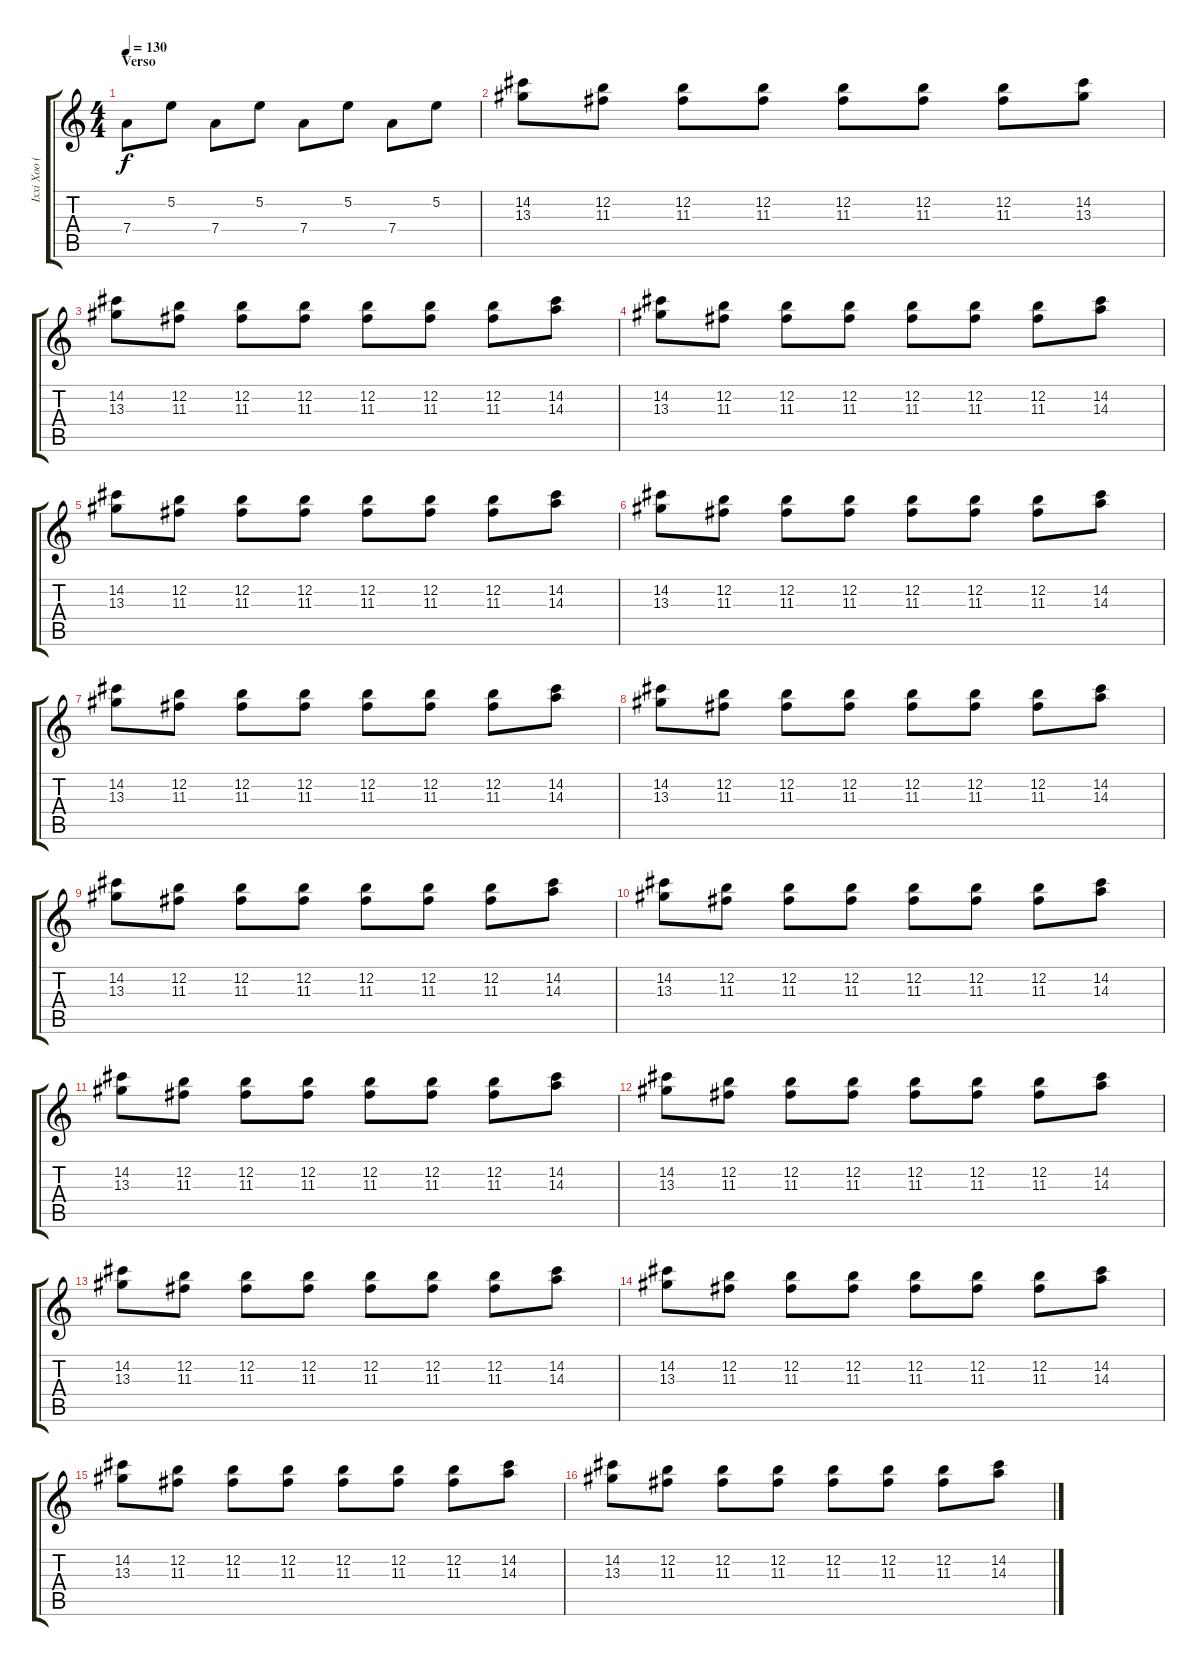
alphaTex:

\track ("Ixxi Xoo (guitarra)" "Ixxi Xoo (") {instrument electricguitarjazz}
\staff {score tabs}
\tuning (E4 B3 G3 D3 A2 E2) {hide}
\ts (4 4)
\section ("" "Verso")
\tempo 130
\clef g2
\ks c
7.4.8{dy f} 5.2.8 7.4.8 5.2.8 7.4.8 5.2.8 7.4.8 5.2.8 |
(14.2 13.3).8{volume 9 instrument electricguitarjazz} (12.2 11.3).8 (12.2 11.3).8 (12.2 11.3).8 (12.2 11.3).8 (12.2 11.3).8 (12.2 11.3).8 (14.2 13.3).8 |
(14.2 13.3).8 (12.2 11.3).8 (12.2 11.3).8 (12.2 11.3).8 (12.2 11.3).8 (12.2 11.3).8 (12.2 11.3).8 (14.2 14.3).8 |
(14.2 13.3).8 (12.2 11.3).8 (12.2 11.3).8 (12.2 11.3).8 (12.2 11.3).8 (12.2 11.3).8 (12.2 11.3).8 (14.2 14.3).8 |
(14.2 13.3).8 (12.2 11.3).8 (12.2 11.3).8 (12.2 11.3).8 (12.2 11.3).8 (12.2 11.3).8 (12.2 11.3).8 (14.2 14.3).8 |
(14.2 13.3).8 (12.2 11.3).8 (12.2 11.3).8 (12.2 11.3).8 (12.2 11.3).8 (12.2 11.3).8 (12.2 11.3).8 (14.2 14.3).8 |
(14.2 13.3).8 (12.2 11.3).8 (12.2 11.3).8 (12.2 11.3).8 (12.2 11.3).8 (12.2 11.3).8 (12.2 11.3).8 (14.2 14.3).8 |
(14.2 13.3).8 (12.2 11.3).8 (12.2 11.3).8 (12.2 11.3).8 (12.2 11.3).8 (12.2 11.3).8 (12.2 11.3).8 (14.2 14.3).8 |
(14.2 13.3).8 (12.2 11.3).8 (12.2 11.3).8 (12.2 11.3).8 (12.2 11.3).8 (12.2 11.3).8 (12.2 11.3).8 (14.2 14.3).8 |
(14.2 13.3).8 (12.2 11.3).8 (12.2 11.3).8 (12.2 11.3).8 (12.2 11.3).8 (12.2 11.3).8 (12.2 11.3).8 (14.2 14.3).8 |
(14.2 13.3).8 (12.2 11.3).8 (12.2 11.3).8 (12.2 11.3).8 (12.2 11.3).8 (12.2 11.3).8 (12.2 11.3).8 (14.2 14.3).8 |
(14.2 13.3).8 (12.2 11.3).8 (12.2 11.3).8 (12.2 11.3).8 (12.2 11.3).8 (12.2 11.3).8 (12.2 11.3).8 (14.2 14.3).8 |
(14.2 13.3).8 (12.2 11.3).8 (12.2 11.3).8 (12.2 11.3).8 (12.2 11.3).8 (12.2 11.3).8 (12.2 11.3).8 (14.2 14.3).8 |
(14.2 13.3).8 (12.2 11.3).8 (12.2 11.3).8 (12.2 11.3).8 (12.2 11.3).8 (12.2 11.3).8 (12.2 11.3).8 (14.2 14.3).8 |
(14.2 13.3).8 (12.2 11.3).8 (12.2 11.3).8 (12.2 11.3).8 (12.2 11.3).8 (12.2 11.3).8 (12.2 11.3).8 (14.2 14.3).8 |
(14.2 13.3).8 (12.2 11.3).8 (12.2 11.3).8 (12.2 11.3).8 (12.2 11.3).8 (12.2 11.3).8 (12.2 11.3).8 (14.2 14.3).8
